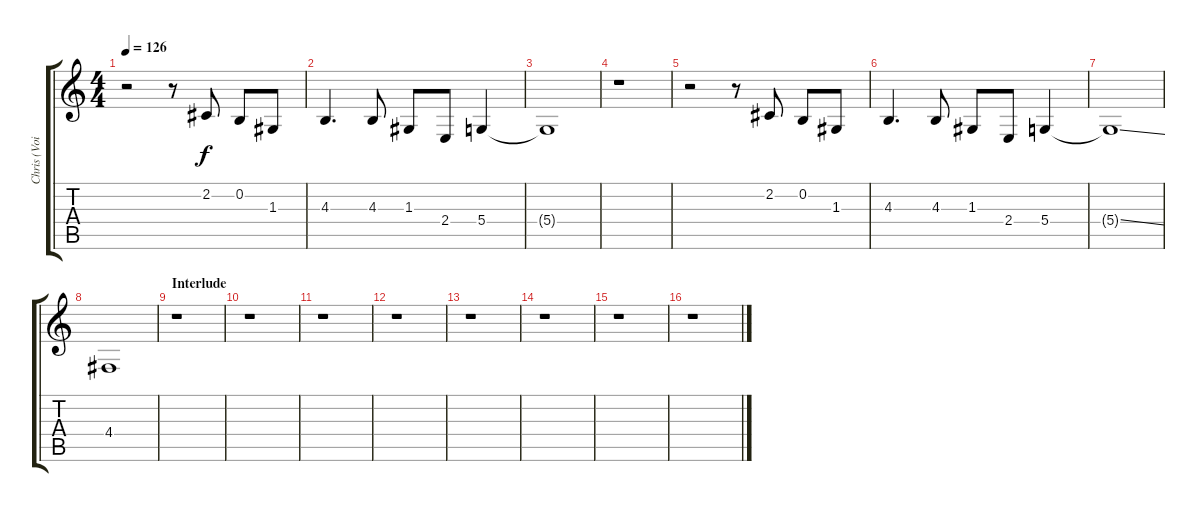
\track ("Chris (Voice)" "Chris (Voi") {instrument synthbrass1}
\staff {score tabs}
\tuning (E4 B3 G3 D3 A2 E2) {hide}
\ts (4 4)
\tempo 126
\clef g2
\ks c
r.2{dy f} r.8 2.2.8 0.2.8 1.3.8 |
4.3.4{d} 4.3.8 1.3.8 2.4.8 5.4.4 |
5.4{t}.1 |
r.1 |
r.2 r.8 2.2.8 0.2.8 1.3.8 |
4.3.4{d} 4.3.8 1.3.8 2.4.8 5.4.4 |
5.4{ss t}.1 |
4.4.1 |
\section ("" "Interlude")
r.1 |
r.1 |
r.1 |
r.1 |
r.1 |
r.1 |
r.1 |
r.1
